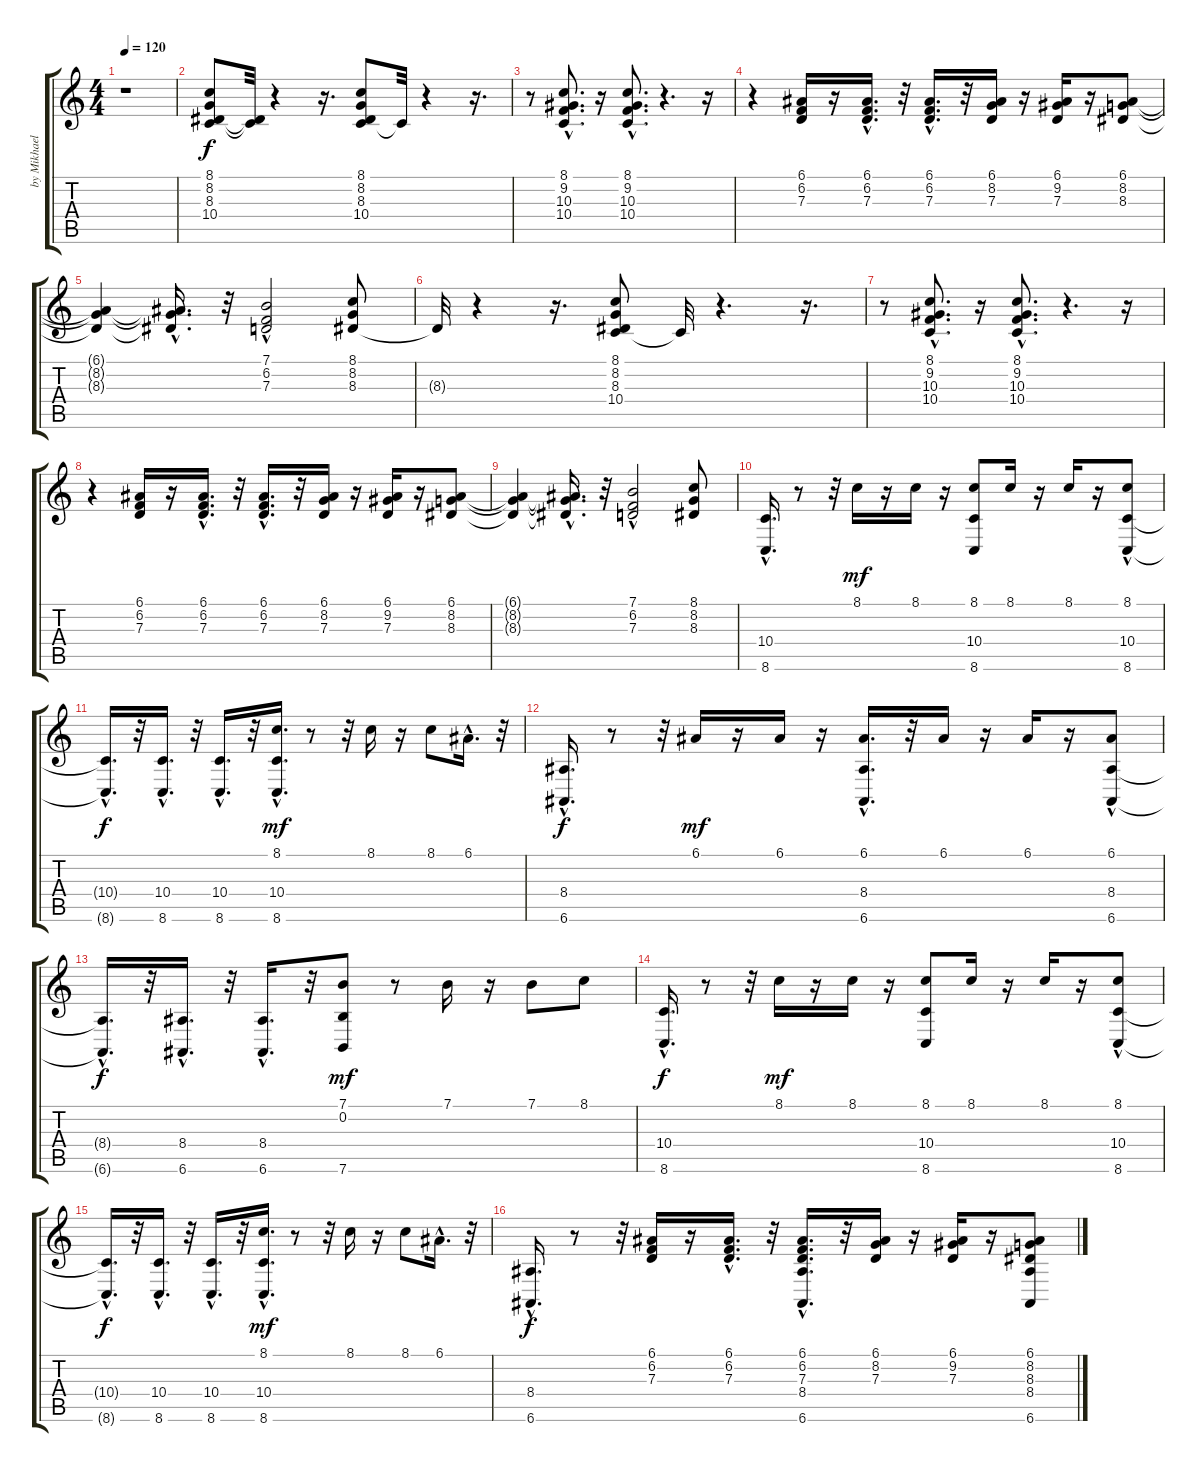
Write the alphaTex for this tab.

\track ("by Mikhael H. Ser" "by Mikhael") {instrument pad1newage}
\staff {score tabs}
\tuning (E4 B3 G3 D3 A2 E2) {hide}
\ts (4 4)
\tempo 120
\clef g2
\ks c
r.1{dy f} |
(8.1 8.2 8.3 10.4).8 (8.3{t} 10.4{t}).32 r.4 r.16{d} (8.1 8.2 8.3 10.4).8 10.4{t}.32 r.4 r.16{d} |
r.8 (8.1 9.2{hac} 10.3{hac} 10.4{hac}).8{d} r.16 (8.1 9.2 10.3 10.4{hac}).8{d} r.4{d} r.16 |
r.4 (6.1 6.2 7.3).16 r.16 (6.1 6.2 7.3{hac}).16{d} r.32 (6.1 6.2{hac} 7.3).16{d} r.32 (6.1 8.2 7.3).16 r.16 (6.1 9.2 7.3).16 r.16 (6.1 8.2 8.3).8 |
(6.1{t} 8.2{t} 8.3{t}).4 (6.1{hac t} 8.2{t} 8.3{t}).16{d} r.32 (7.1{hac} 6.2 7.3{hac}).2 (8.1 8.2 8.3).8 |
8.3{t}.32 r.4 r.16{d} (8.1 8.2 8.3 10.4).8 10.4{t}.32 r.4{d} r.16{d} |
r.8 (8.1 9.2{hac} 10.3{hac} 10.4{hac}).8{d} r.16 (8.1 9.2 10.3 10.4{hac}).8{d} r.4{d} r.16 |
r.4 (6.1 6.2 7.3).16 r.16 (6.1 6.2 7.3{hac}).16{d} r.32 (6.1 6.2{hac} 7.3).16{d} r.32 (6.1 8.2 7.3).16 r.16 (6.1 9.2 7.3).16 r.16 (6.1 8.2 8.3).8 |
(6.1{t} 8.2{t} 8.3{t}).4 (6.1{hac t} 8.2{t} 8.3{t}).16{d} r.32 (7.1{hac} 6.2 7.3{hac}).2 (8.1 8.2 8.3).8 |
(10.4{hac} 8.6{hac}).16{d} r.8 r.32 8.1.16{dy mf} r.16 8.1.16 r.16 (8.1 10.4 8.6).8 8.1.16 r.16 8.1.16 r.16 (8.1{hac} 10.4 8.6).8 |
(10.4{hac t} 8.6{hac t}).16{d dy f} r.32 (10.4 8.6{hac}).16{d} r.32 (10.4 8.6{hac}).16{d} r.32 (8.1 10.4 8.6{hac}).16{d dy mf} r.8 r.32 8.1.16 r.16 8.1.8 6.1{hac}.16{d} r.32 |
(8.4{hac} 6.6{hac}).16{d dy f} r.8 r.32 6.1.16{dy mf} r.16 6.1.16 r.16 (6.1{hac} 8.4{hac} 6.6{hac}).16{d} r.32 6.1.16 r.16 6.1.16 r.16 (6.1{hac} 8.4 6.6).8 |
(8.4{hac t} 6.6{hac t}).16{d dy f} r.32 (8.4{hac} 6.6{hac}).16{d} r.32 (8.4{hac} 6.6{hac}).16{d} r.32 (7.1 0.2 7.6).8{dy mf} r.8 7.1.16 r.16 7.1.8 8.1.8 |
(10.4{hac} 8.6{hac}).16{d dy f} r.8 r.32 8.1.16{dy mf} r.16 8.1.16 r.16 (8.1 10.4 8.6).8 8.1.16 r.16 8.1.16 r.16 (8.1{hac} 10.4 8.6).8 |
(10.4{hac t} 8.6{hac t}).16{d dy f} r.32 (10.4 8.6{hac}).16{d} r.32 (10.4 8.6{hac}).16{d} r.32 (8.1 10.4 8.6{hac}).16{d dy mf} r.8 r.32 8.1.16 r.16 8.1.8 6.1{hac}.16{d} r.32 |
(8.4{hac} 6.6{hac}).16{d dy f} r.8 r.32 (6.1 6.2 7.3).16 r.16 (6.1 6.2 7.3{hac}).16{d} r.32 (6.1 6.2{hac} 7.3 8.4{hac} 6.6{hac}).16{d} r.32 (6.1 8.2 7.3).16 r.16 (6.1 9.2 7.3).16 r.16 (6.1 8.2 8.3 8.4 6.6).8
